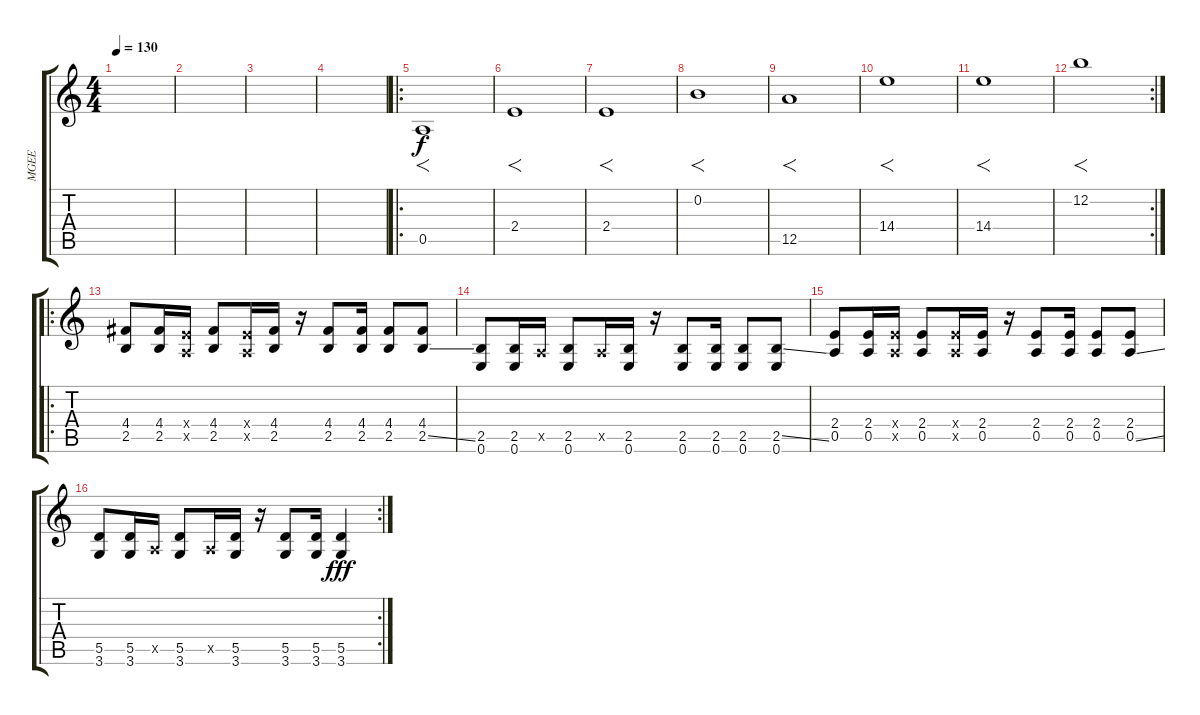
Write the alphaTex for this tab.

\track ("MGEE" "MGEE") {instrument distortionguitar}
\staff {score tabs}
\tuning (E4 B3 G3 D3 A2 E2) {hide}
\ts (4 4)
\tempo 130
\clef g2
\ks c
|
|
|
|
\ro
0.5.1{f} |
2.4.1{f} |
2.4.1{f} |
0.2.1{f} |
12.5.1{f} |
14.4.1{f} |
14.4.1{f} |
\rc 2
12.2.1{f} |
\ro
(4.4 2.5).8{dy f} (4.4 2.5).16 (2.4{x} 0.5{x}).16 (4.4 2.5).8 (2.4{x} 0.5{x}).16 (4.4 2.5).16 r.16 (4.4 2.5).8 (4.4 2.5).16 (4.4 2.5).8 (4.4 2.5{ss}).8 |
(2.5 0.6).8 (2.5 0.6).16 0.5{x}.16 (2.5 0.6).8 0.5{x}.16 (2.5 0.6).16 r.16 (2.5 0.6).8 (2.5 0.6).16 (2.5 0.6).8 (2.5{ss} 0.6).8 |
(2.4 0.5).8 (2.4 0.5).16 (2.4{x} 0.5{x}).16 (2.4 0.5).8 (2.4{x} 0.5{x}).16 (2.4 0.5).16 r.16 (2.4 0.5).8 (2.4 0.5).16 (2.4 0.5).8 (2.4 0.5{ss}).8 |
\rc 2
(5.5 3.6).8 (5.5 3.6).16 0.5{x}.16 (5.5 3.6).8 0.5{x}.16 (5.5 3.6).16 r.16 (5.5 3.6).8 (5.5 3.6).16 (5.5 3.6).4{dy fff}
